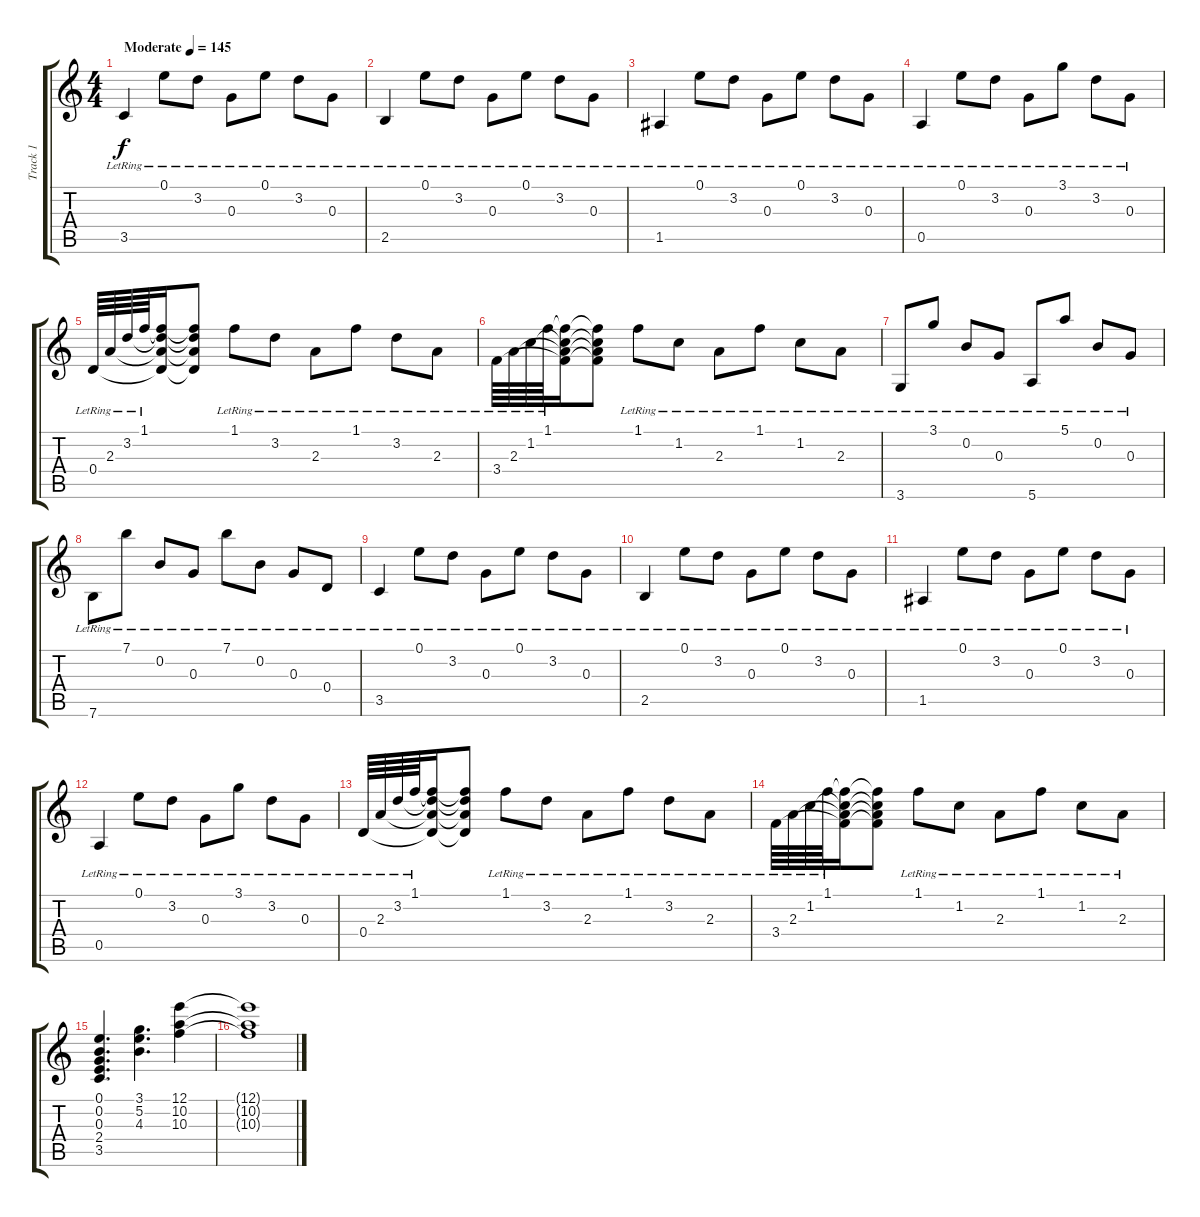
\track ("Track 1" "Track 1") {instrument acousticguitarsteel}
\staff {score tabs}
\tuning (E4 B3 G3 D3 A2 E2) {hide}
\ts (4 4)
\tempo (145 "Moderate")
\clef g2
\ks c
3.5{lr}.4{dy f instrument acousticguitarsteel} 0.1{lr}.8 3.2{lr}.8 0.3{lr}.8 0.1{lr}.8 3.2{lr}.8 0.3{lr}.8 |
2.5{lr}.4 0.1{lr}.8 3.2{lr}.8 0.3{lr}.8 0.1{lr}.8 3.2{lr}.8 0.3{lr}.8 |
1.5{lr}.4 0.1{lr}.8 3.2{lr}.8 0.3{lr}.8 0.1{lr}.8 3.2{lr}.8 0.3{lr}.8 |
0.5{lr}.4 0.1{lr}.8 3.2{lr}.8 0.3{lr}.8 3.1{lr}.8 3.2{lr}.8 0.3{lr}.8 |
0.4{lr}.64 2.3{lr}.64 3.2{lr}.64 1.1{lr}.64 (1.1{t} 3.2{t} 2.3{t} 0.4{t}).16 (1.1{t} 3.2{t} 2.3{t} 0.4{t}).8 1.1{lr}.8 3.2{lr}.8 2.3{lr}.8 1.1{lr}.8 3.2{lr}.8 2.3{lr}.8 |
3.4{lr}.64 2.3{lr}.64 1.2{lr}.64 1.1{lr}.64 (1.1{t} 1.2{t} 2.3{t} 3.4{t}).16 (1.1{t} 1.2{t} 2.3{t} 3.4{t}).8 1.1{lr}.8 1.2{lr}.8 2.3{lr}.8 1.1{lr}.8 1.2{lr}.8 2.3{lr}.8 |
3.6{lr}.8 3.1{lr}.8 0.2{lr}.8 0.3{lr}.8 5.6{lr}.8 5.1{lr}.8 0.2{lr}.8 0.3{lr}.8 |
7.6{lr}.8 7.1{lr}.8 0.2{lr}.8 0.3{lr}.8 7.1{lr}.8 0.2{lr}.8 0.3{lr}.8 0.4{lr}.8 |
3.5{lr}.4 0.1{lr}.8 3.2{lr}.8 0.3{lr}.8 0.1{lr}.8 3.2{lr}.8 0.3{lr}.8 |
2.5{lr}.4 0.1{lr}.8 3.2{lr}.8 0.3{lr}.8 0.1{lr}.8 3.2{lr}.8 0.3{lr}.8 |
1.5{lr}.4 0.1{lr}.8 3.2{lr}.8 0.3{lr}.8 0.1{lr}.8 3.2{lr}.8 0.3{lr}.8 |
0.5{lr}.4 0.1{lr}.8 3.2{lr}.8 0.3{lr}.8 3.1{lr}.8 3.2{lr}.8 0.3{lr}.8 |
0.4{lr}.64 2.3{lr}.64 3.2{lr}.64 1.1{lr}.64 (1.1{t} 3.2{t} 2.3{t} 0.4{t}).16 (1.1{t} 3.2{t} 2.3{t} 0.4{t}).8 1.1{lr}.8 3.2{lr}.8 2.3{lr}.8 1.1{lr}.8 3.2{lr}.8 2.3{lr}.8 |
3.4{lr}.64 2.3{lr}.64 1.2{lr}.64 1.1{lr}.64 (1.1{t} 1.2{t} 2.3{t} 3.4{t}).16 (1.1{t} 1.2{t} 2.3{t} 3.4{t}).8 1.1{lr}.8 1.2{lr}.8 2.3{lr}.8 1.1{lr}.8 1.2{lr}.8 2.3{lr}.8 |
(0.1 0.2 0.3 2.4 3.5).4{d} (3.1 5.2 4.3).4{d} (12.1 10.2 10.3).4 |
(12.1{t} 10.2{t} 10.3{t}).1
